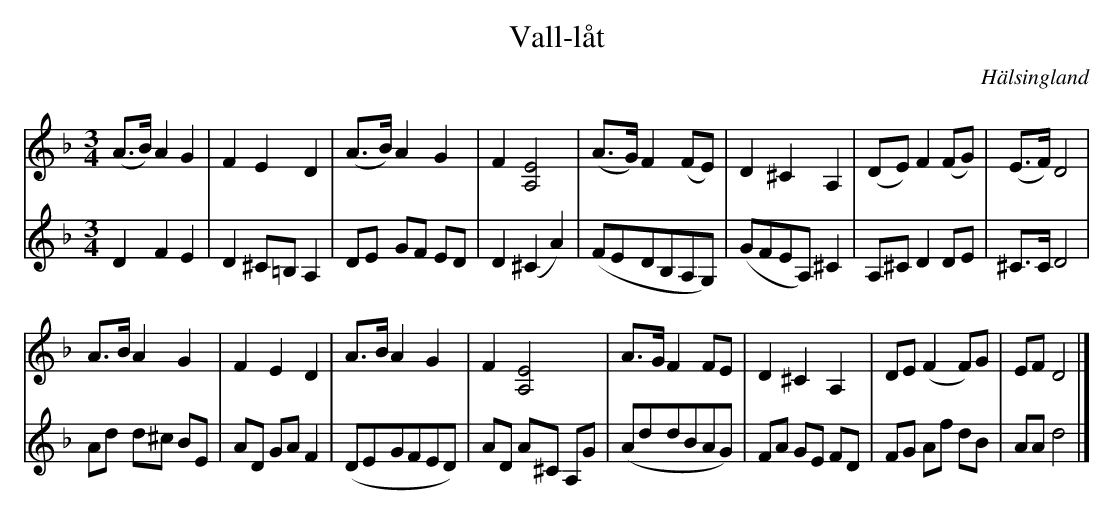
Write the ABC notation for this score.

X:1
T:Vall-låt
O:Hälsingland
L:1/8
M:3/4
K:Dm
V:1
(A>B) A2 G2 | F2 E2 D2 | (A>B) A2 G2 | F2 [A,E]4 | (A>G) F2 (FE) | D2 ^C2 A,2 | (DE) F2 (FG) | (E>F) D4 |
A>B A2 G2 | F2 E2 D2 | A>B A2 G2 | F2 [A,E]4 | A>G F2 FE | D2 ^C2 A,2 | DE (F2 F)G | EF D4 |]
V:2
D2 F2 E2 | D2 ^C=B, A,2 | DE GF ED | D2 (^C2 A2) | (FEDB,A,G,) | (GFEA,) ^C2 | A,^C D2 DE | ^C>C D4 |
Ad d^c BE | AD GA F2 | (DEGFED) | AD A^C A,G | (AddBAG) | FA GE FD | FG Af dB | AA d4 |]
